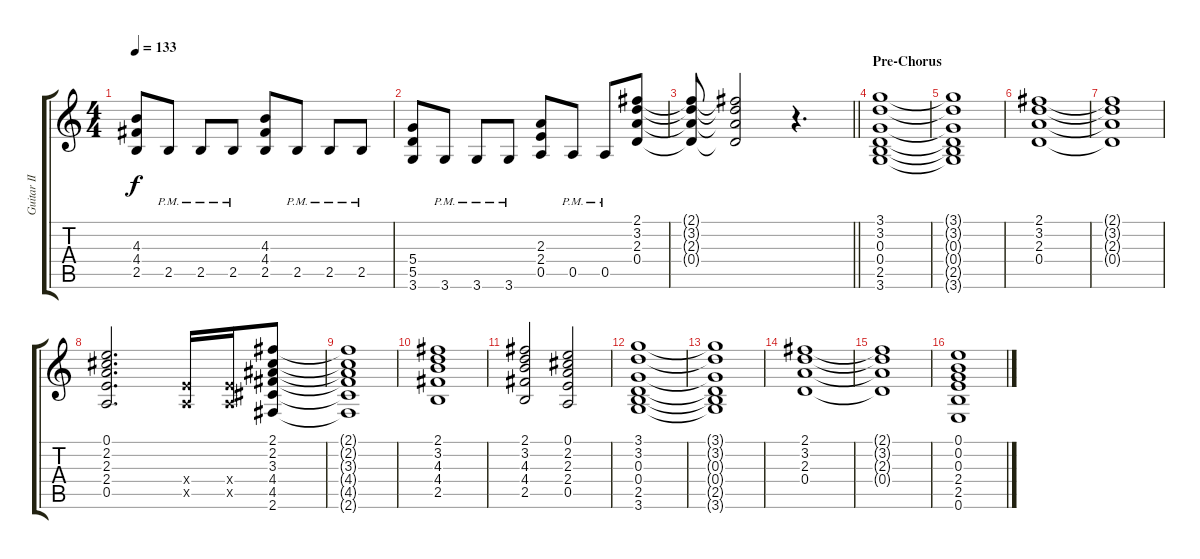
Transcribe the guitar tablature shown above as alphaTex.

\track ("Guitar II" "Guitar II") {instrument distortionguitar}
\staff {score tabs}
\tuning (E4 B3 G3 D3 A2 E2) {hide}
\ts (4 4)
\tempo 133
\clef g2
\ks c
(4.3 4.4 2.5).8{dy f} 2.5{pm}.8 2.5{pm}.8 2.5{pm}.8 (4.3 4.4 2.5).8 2.5{pm}.8 2.5{pm}.8 2.5{pm}.8 |
(5.4 5.5 3.6).8 3.6{pm}.8 3.6{pm}.8 3.6{pm}.8 (2.3 2.4 0.5).8 0.5{pm}.8 0.5{pm}.8 (2.1 3.2 2.3 0.4).8 |
\barLineRight lightlight
(2.1{t} 3.2{t} 2.3{t} 0.4{t}).8 (2.1{t} 3.2{t} 2.3{t} 0.4{t}).2{volume 16} r.4{d} |
\section ("" "Pre-Chorus")
(3.1 3.2 0.3 0.4 2.5 3.6).1{volume 9 instrument distortionguitar} |
(3.1{t} 3.2{t} 0.3{t} 0.4{t} 2.5{t} 3.6{t}).1 |
(2.1 3.2 2.3 0.4).1 |
(2.1{t} 3.2{t} 2.3{t} 0.4{t}).1 |
(0.1 2.2 2.3 2.4 0.5).2{d} (2.4{x} 0.5{x}).16 (2.4{x} 0.5{x}).16 (2.1 2.2 3.3 4.4 4.5 2.6).8 |
(2.1{t} 2.2{t} 3.3{t} 4.4{t} 4.5{t} 2.6{t}).1 |
(2.1 3.2 4.3 4.4 2.5).1 |
(2.1 3.2 4.3 4.4 2.5).2 (0.1 2.2 2.3 2.4 0.5).2 |
(3.1 3.2 0.3 0.4 2.5 3.6).1 |
(3.1{t} 3.2{t} 0.3{t} 0.4{t} 2.5{t} 3.6{t}).1 |
(2.1 3.2 2.3 0.4).1 |
(2.1{t} 3.2{t} 2.3{t} 0.4{t}).1 |
(0.1 0.2 0.3 2.4 2.5 0.6).1
